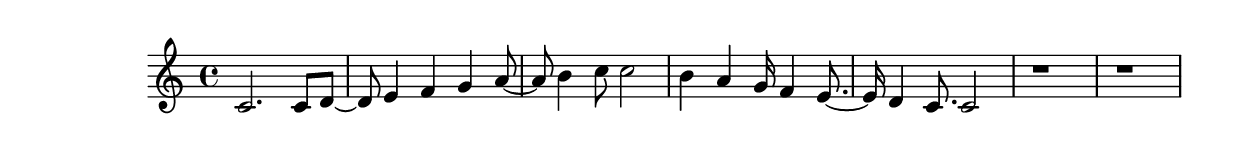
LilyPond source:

\new Voice \with {
\remove "Note_heads_engraver"
\consists "Completion_heads_engraver"
\remove "Rest_engraver"
\consists "Completion_rest_engraver"
}
\relative {
c'2. c8 d4 e f g a b c8 c2 b4 a g16 f4 e d c8. c2 r1*2
}